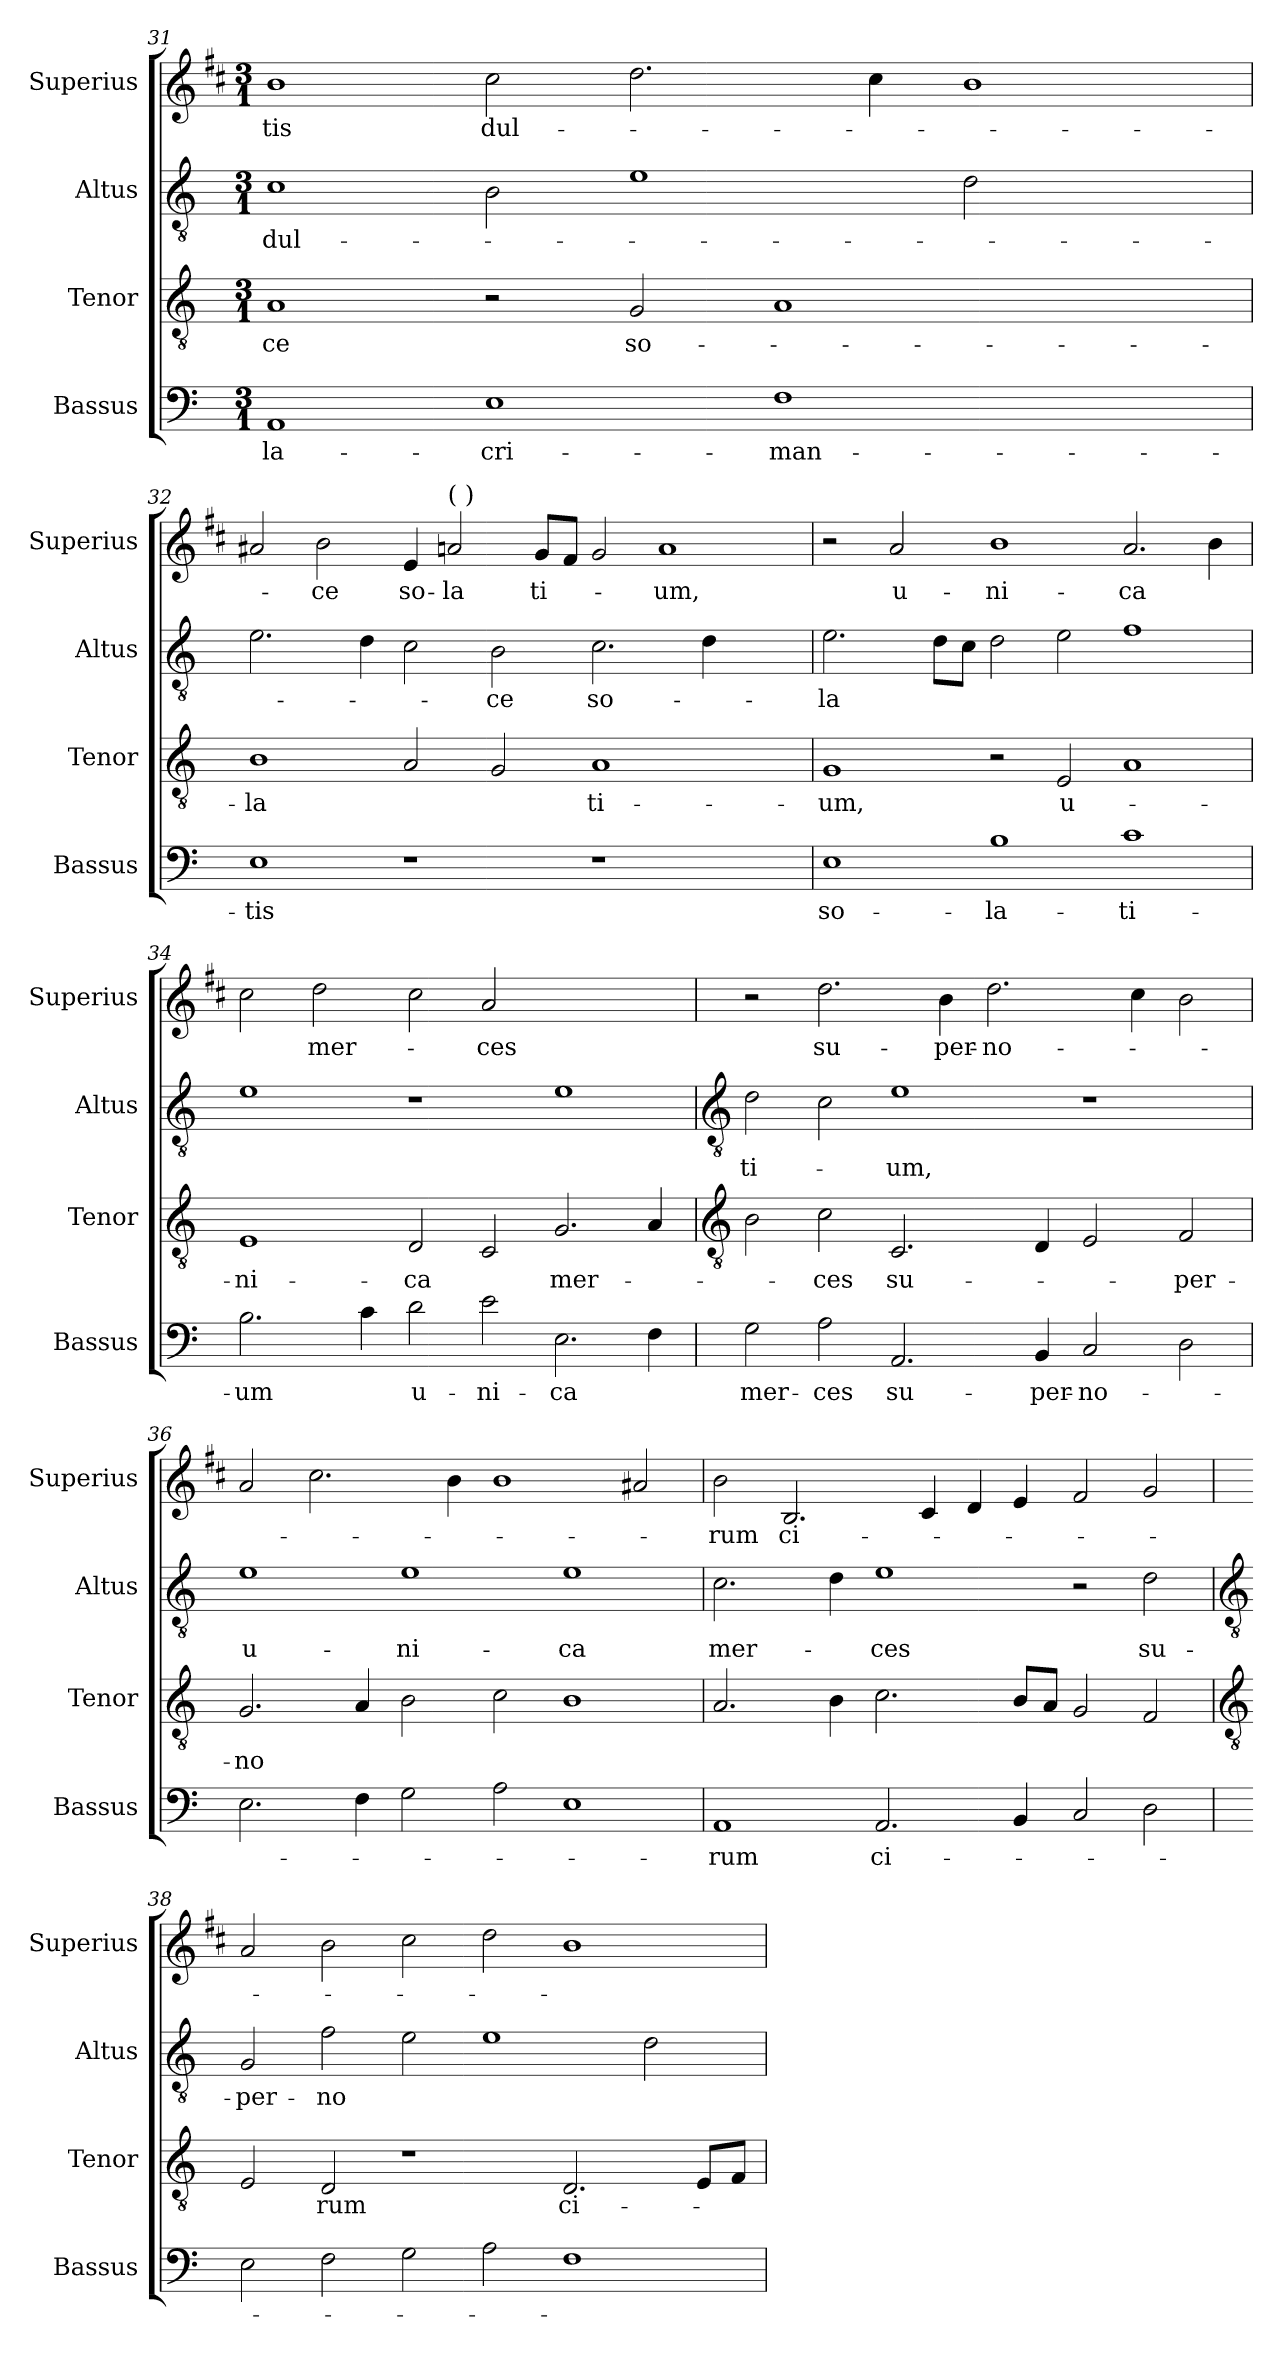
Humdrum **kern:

**kern	**text	**kern	**text	**kern	**text	**kern	**text
*part4	*part4	*part3	*part3	*part2	*part2	*part1	*part1
*staff4	*staff4	*staff3	*staff3	*staff2	*staff2	*staff1	*staff1
*I"Bassus	*	*I"Tenor	*	*I"Altus	*	*I"Superius	*
*I'Bassus	*	*I'Tenor	*	*I'Altus	*	*I'Superius	*
!!LO:LB:g=z
*clefF4	*	*clefGv2	*	*clefGv2	*	*clefG2	*
*	*	*	*	*	*	*ITrd1c2	*
*k[]	*	*k[]	*	*k[]	*	*k[]	*
*C:	*	*C:	*	*C:	*	*C:	*
*M3/1	*	*M3/1	*	*M3/1	*	*M3/1	*
=31	=31	=31	=31	=31	=31	=31	=31
!	!LO:LY:b	!	!LO:LY:b	!	!LO:LY:b	!	!LO:LY:b
1AA	la-	1A	ce	1c	dul-	1a	-tis
!	!LO:LY:b	!	!	!	!	!	!LO:LY:b
1E	-cri-	2r	.	2B	.	2b	dul-
!	!	!	!LO:LY:b	!	!	!	!
.	.	2G	so-	1e	.	2.cc	.
!	!LO:LY:b	!	!	!	!	!	!
1F	-man-	1A	.	.	.	.	.
.	.	.	.	.	.	4b	.
.	.	.	.	2d	.	1a	.
2ryy	.	2ryy	.	2ryy	.	.	.
=32	=32	=32	=32	=32	=32	=32	=32
!	!LO:LY:b	!	!LO:LY:b	!	!	!	!
1E	-tis	1B	-la	2.e	.	2g#	.
!	!	!	!	!	!	!	!LO:LY:b
.	.	.	.	.	.	2a	-ce
.	.	.	.	4d	.	.	.
!	!	!	!	!	!	!	!LO:LY:b
1r	.	2A	.	2c	.	4d	so-
!	!	!	!	!	!	!LO:TX:a:t=(  )	!
!	!	!	!	!	!	!	!LO:LY:b
.	.	.	.	.	.	2g	-la
!	!	!	!	!	!LO:LY:b	!	!
.	.	2G	.	2B	-ce	.	.
!	!	!	!	!	!	!	!LO:LY:b
.	.	.	.	.	.	8fL	ti-
.	.	.	.	.	.	8eJ	.
!	!	!	!LO:LY:b	!	!LO:LY:b	!	!
1r	.	1A	ti-	2.c	so-	2f	.
!	!	!	!	!	!	!	!LO:LY:b
.	.	.	.	.	.	1g	-um,
.	.	.	.	4d	.	.	.
2ryy	.	2ryy	.	2ryy	.	.	.
=33	=33	=33	=33	=33	=33	=33	=33
!	!LO:LY:b	!	!LO:LY:b	!	!LO:LY:b	!	!
1E	so-	1G	-um,	2.e	-la	2r	.
!	!	!	!	!	!	!	!LO:LY:b
.	.	.	.	.	.	2g	u-
.	.	.	.	8dL	.	.	.
.	.	.	.	8cJ	.	.	.
!	!LO:LY:b	!	!	!	!	!	!LO:LY:b
1B	-la-	2r	.	2d	.	1a	-ni-
!	!	!	!LO:LY:b	!	!	!	!
.	.	2E	u-	2e	.	.	.
!	!LO:LY:b	!	!	!	!	!	!LO:LY:b
1c	-ti-	1A	.	1f	.	2.g	-ca
.	.	.	.	.	.	4a	.
=34	=34	=34	=34	=34	=34	=34	=34
!	!LO:LY:b	!	!LO:LY:b	!	!	!	!
2.B	-um	1E	-ni-	1e	.	2b	.
!	!	!	!	!	!	!	!LO:LY:b
.	.	.	.	.	.	2cc	mer-
4c	.	.	.	.	.	.	.
!	!LO:LY:b	!	!LO:LY:b	!	!	!	!
2d	u-	2D	-ca	1r	.	2b	.
!	!LO:LY:b	!	!	!	!	!	!LO:LY:b
2e	-ni-	2C	.	.	.	2g	-ces
!	!LO:LY:b	!	!LO:LY:b	!	!	!	!
2.E	-ca	2.G	mer-	1e	.	1ryy	.
4F	.	4A	.	.	.	.	.
!!LO:LB:g=z
=35	=35	=35	=35	=35	=35	=35	=35
*	*	*clefGv2	*	*clefGv2	*	*	*
!	!LO:LY:b	!	!	!	!LO:LY:b	!	!
2G	mer-	2B	.	2d	ti-	2r	.
!	!LO:LY:b	!	!LO:LY:b	!	!	!	!LO:LY:b
2A	-ces	2c	-ces	2c	.	2.cc	su-
!	!LO:LY:b	!	!LO:LY:b	!	!LO:LY:b	!	!
2.AA	su-	2.C	su-	1e	-um,	.	.
!	!	!	!	!	!	!	!LO:LY:b
.	.	.	.	.	.	4a	-per-
!	!	!	!	!	!	!	!LO:LY:b
.	.	.	.	.	.	2.cc	-no-
!	!LO:LY:b	!	!	!	!	!	!
4BB	-per-	4D	.	.	.	.	.
!	!LO:LY:b	!	!	!	!	!	!
2C	-no-	2E	.	1r	.	.	.
.	.	.	.	.	.	4b	.
!	!	!	!LO:LY:b	!	!	!	!
2D	.	2F	-per-	.	.	2a	.
=36	=36	=36	=36	=36	=36	=36	=36
!	!	!	!LO:LY:b	!	!LO:LY:b	!	!
2.E	.	2.G	-no	1e	u-	2g	.
.	.	.	.	.	.	2.b	.
4F	.	4A	.	.	.	.	.
!	!	!	!	!	!LO:LY:b	!	!
2G	.	2B	.	1e	-ni-	.	.
.	.	.	.	.	.	4a	.
2A	.	2c	.	.	.	1a	.
!	!	!	!	!	!LO:LY:b	!	!
1E	.	1B	.	1e	-ca	.	.
.	.	.	.	.	.	2g#	.
=37	=37	=37	=37	=37	=37	=37	=37
!	!LO:LY:b	!	!	!	!LO:LY:b	!	!LO:LY:b
1AA	-rum	2.A	.	2.c	mer-	2a	-rum
!	!	!	!	!	!	!	!LO:LY:b
.	.	.	.	.	.	2.A	ci-
.	.	4B	.	4d	.	.	.
!	!LO:LY:b	!	!	!	!LO:LY:b	!	!
2.AA	ci-	2.c	.	1e	-ces	.	.
.	.	.	.	.	.	4B	.
.	.	.	.	.	.	4c	.
4BB	.	8BL	.	.	.	4d	.
.	.	8AJ	.	.	.	.	.
2C	.	2G	.	2r	.	2e	.
!	!	!	!	!	!LO:LY:b	!	!
2D	.	2F	.	2d	su-	2f	.
!!LO:LB:g=z
=38	=38	=38	=38	=38	=38	=38	=38
*	*	*clefGv2	*	*clefGv2	*	*	*
!	!	!	!	!	!LO:LY:b	!	!
2E	.	2E	.	2G	-per-	2g	.
!	!	!	!LO:LY:b	!	!LO:LY:b	!	!
2F	.	2D	rum	2f	-no	2a	.
2G	.	1r	.	2e	.	2b	.
2A	.	.	.	1e	.	2cc	.
!	!	!	!LO:LY:b	!	!	!	!
1F	.	2.D	ci-	.	.	1a	.
.	.	.	.	2d	.	.	.
.	.	8EL	.	.	.	.	.
.	.	8FJ	.	.	.	.	.
=	=	=	=	=	=	=	=
*-	*-	*-	*-	*-	*-	*-	*-
